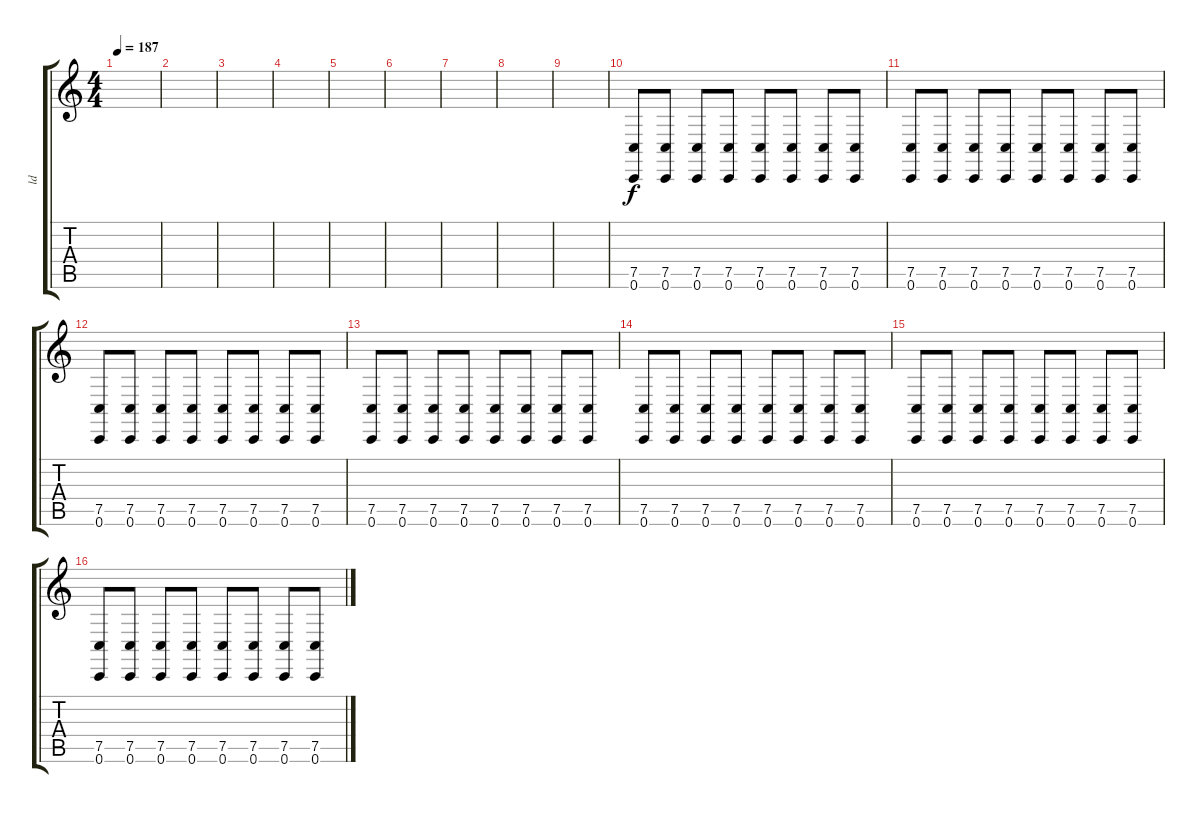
\track ("ld" "ld") {instrument lead1square}
\staff {score tabs}
\tuning (C4 G3 Eb3 Bb2 F2 C2) {hide}
\ts (4 4)
\tempo 187
\clef g2
\ks c
|
|
|
|
|
|
|
|
|
(7.5 0.6).8 (7.5 0.6).8 (7.5 0.6).8 (7.5 0.6).8 (7.5 0.6).8 (7.5 0.6).8 (7.5 0.6).8 (7.5 0.6).8 |
(7.5 0.6).8 (7.5 0.6).8 (7.5 0.6).8 (7.5 0.6).8 (7.5 0.6).8 (7.5 0.6).8 (7.5 0.6).8 (7.5 0.6).8 |
(7.5 0.6).8 (7.5 0.6).8 (7.5 0.6).8 (7.5 0.6).8 (7.5 0.6).8 (7.5 0.6).8 (7.5 0.6).8 (7.5 0.6).8 |
(7.5 0.6).8 (7.5 0.6).8 (7.5 0.6).8 (7.5 0.6).8 (7.5 0.6).8 (7.5 0.6).8 (7.5 0.6).8 (7.5 0.6).8 |
(7.5 0.6).8 (7.5 0.6).8 (7.5 0.6).8 (7.5 0.6).8 (7.5 0.6).8 (7.5 0.6).8 (7.5 0.6).8 (7.5 0.6).8 |
(7.5 0.6).8 (7.5 0.6).8 (7.5 0.6).8 (7.5 0.6).8 (7.5 0.6).8 (7.5 0.6).8 (7.5 0.6).8 (7.5 0.6).8 |
(7.5 0.6).8 (7.5 0.6).8 (7.5 0.6).8 (7.5 0.6).8 (7.5 0.6).8 (7.5 0.6).8 (7.5 0.6).8 (7.5 0.6).8
